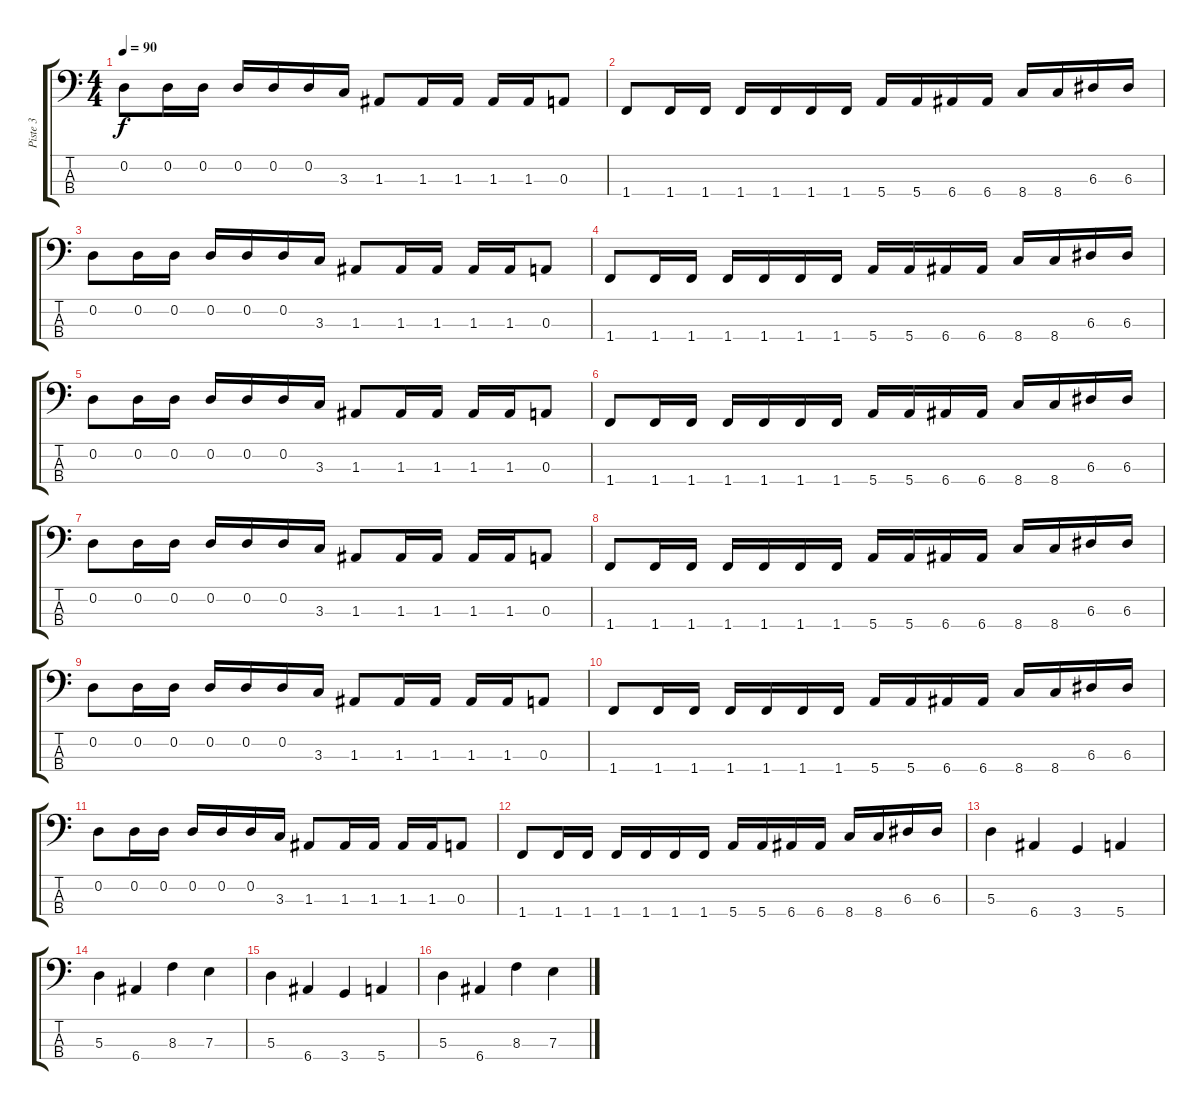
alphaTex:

\track ("Piste 3" "Piste 3") {instrument electricbassfinger}
\staff {score tabs}
\tuning (G2 D2 A1 E1) {hide}
\ts (4 4)
\tempo 90
\clef f4
\ks c
0.2.8{dy f} 0.2.16 0.2.16 0.2.16 0.2.16 0.2.16 3.3.16 1.3.8 1.3.16 1.3.16 1.3.16 1.3.16 0.3.8 |
1.4.8 1.4.16 1.4.16 1.4.16 1.4.16 1.4.16 1.4.16 5.4.16 5.4.16 6.4.16 6.4.16 8.4.16 8.4.16 6.3.16 6.3.16 |
0.2.8 0.2.16 0.2.16 0.2.16 0.2.16 0.2.16 3.3.16 1.3.8 1.3.16 1.3.16 1.3.16 1.3.16 0.3.8 |
1.4.8 1.4.16 1.4.16 1.4.16 1.4.16 1.4.16 1.4.16 5.4.16 5.4.16 6.4.16 6.4.16 8.4.16 8.4.16 6.3.16 6.3.16 |
0.2.8 0.2.16 0.2.16 0.2.16 0.2.16 0.2.16 3.3.16 1.3.8 1.3.16 1.3.16 1.3.16 1.3.16 0.3.8 |
1.4.8 1.4.16 1.4.16 1.4.16 1.4.16 1.4.16 1.4.16 5.4.16 5.4.16 6.4.16 6.4.16 8.4.16 8.4.16 6.3.16 6.3.16 |
0.2.8 0.2.16 0.2.16 0.2.16 0.2.16 0.2.16 3.3.16 1.3.8 1.3.16 1.3.16 1.3.16 1.3.16 0.3.8 |
1.4.8 1.4.16 1.4.16 1.4.16 1.4.16 1.4.16 1.4.16 5.4.16 5.4.16 6.4.16 6.4.16 8.4.16 8.4.16 6.3.16 6.3.16 |
0.2.8 0.2.16 0.2.16 0.2.16 0.2.16 0.2.16 3.3.16 1.3.8 1.3.16 1.3.16 1.3.16 1.3.16 0.3.8 |
1.4.8 1.4.16 1.4.16 1.4.16 1.4.16 1.4.16 1.4.16 5.4.16 5.4.16 6.4.16 6.4.16 8.4.16 8.4.16 6.3.16 6.3.16 |
0.2.8 0.2.16 0.2.16 0.2.16 0.2.16 0.2.16 3.3.16 1.3.8 1.3.16 1.3.16 1.3.16 1.3.16 0.3.8 |
1.4.8 1.4.16 1.4.16 1.4.16 1.4.16 1.4.16 1.4.16 5.4.16 5.4.16 6.4.16 6.4.16 8.4.16 8.4.16 6.3.16 6.3.16 |
5.3.4 6.4.4 3.4.4 5.4.4 |
5.3.4 6.4.4 8.3.4 7.3.4 |
5.3.4 6.4.4 3.4.4 5.4.4 |
5.3.4 6.4.4 8.3.4 7.3.4
